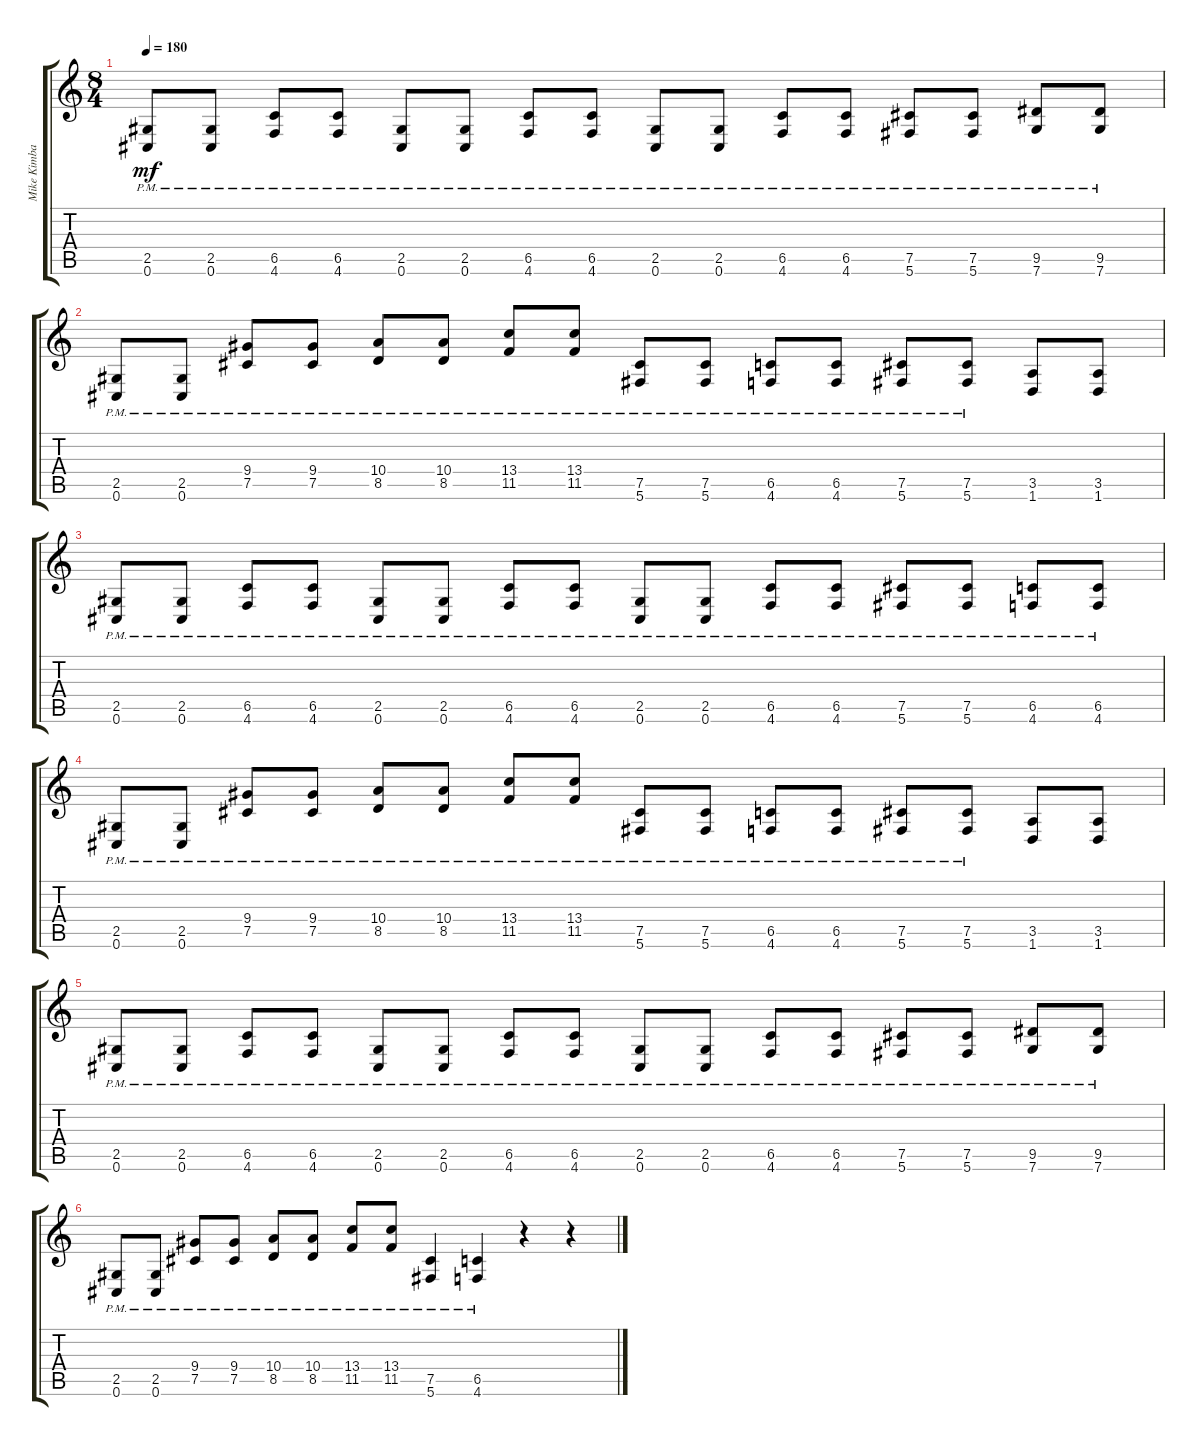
\track ("Mike Kimball" "Mike Kimba") {instrument distortionguitar}
\staff {score tabs}
\tuning (Db4 Ab3 E3 B2 Gb2 Db2) {hide}
\ts (8 4)
\tempo 180
\clef g2
\ks c
(2.5{pm} 0.6{pm}).8{dy mf} (2.5{pm} 0.6{pm}).8 (6.5{pm} 4.6{pm}).8 (6.5{pm} 4.6{pm}).8 (2.5{pm} 0.6{pm}).8 (2.5{pm} 0.6{pm}).8 (6.5{pm} 4.6{pm}).8 (6.5{pm} 4.6{pm}).8 (2.5{pm} 0.6{pm}).8 (2.5{pm} 0.6{pm}).8 (6.5{pm} 4.6{pm}).8 (6.5{pm} 4.6{pm}).8 (7.5{pm} 5.6{pm}).8 (7.5{pm} 5.6{pm}).8 (9.5{pm} 7.6{pm}).8 (9.5{pm} 7.6{pm}).8 |
(2.5{pm} 0.6{pm}).8 (2.5{pm} 0.6{pm}).8 (9.4{pm} 7.5{pm}).8 (9.4{pm} 7.5{pm}).8 (10.4{pm} 8.5{pm}).8 (10.4{pm} 8.5{pm}).8 (13.4{pm} 11.5{pm}).8 (13.4{pm} 11.5{pm}).8 (7.5{pm} 5.6{pm}).8 (7.5{pm} 5.6{pm}).8 (6.5{pm} 4.6{pm}).8 (6.5{pm} 4.6{pm}).8 (7.5{pm} 5.6{pm}).8 (7.5{pm} 5.6{pm}).8 (3.5 1.6).8 (3.5 1.6).8 |
(2.5{pm} 0.6{pm}).8 (2.5{pm} 0.6{pm}).8 (6.5{pm} 4.6{pm}).8 (6.5{pm} 4.6{pm}).8 (2.5{pm} 0.6{pm}).8 (2.5{pm} 0.6{pm}).8 (6.5{pm} 4.6{pm}).8 (6.5{pm} 4.6{pm}).8 (2.5{pm} 0.6{pm}).8 (2.5{pm} 0.6{pm}).8 (6.5{pm} 4.6{pm}).8 (6.5{pm} 4.6{pm}).8 (7.5{pm} 5.6{pm}).8 (7.5{pm} 5.6{pm}).8 (6.5{pm} 4.6{pm}).8 (6.5{pm} 4.6{pm}).8 |
(2.5{pm} 0.6{pm}).8 (2.5{pm} 0.6{pm}).8 (9.4{pm} 7.5{pm}).8 (9.4{pm} 7.5{pm}).8 (10.4{pm} 8.5{pm}).8 (10.4{pm} 8.5{pm}).8 (13.4{pm} 11.5{pm}).8 (13.4{pm} 11.5{pm}).8 (7.5{pm} 5.6{pm}).8 (7.5{pm} 5.6{pm}).8 (6.5{pm} 4.6{pm}).8 (6.5{pm} 4.6{pm}).8 (7.5{pm} 5.6{pm}).8 (7.5{pm} 5.6{pm}).8 (3.5 1.6).8 (3.5 1.6).8 |
(2.5{pm} 0.6{pm}).8 (2.5{pm} 0.6{pm}).8 (6.5{pm} 4.6{pm}).8 (6.5{pm} 4.6{pm}).8 (2.5{pm} 0.6{pm}).8 (2.5{pm} 0.6{pm}).8 (6.5{pm} 4.6{pm}).8 (6.5{pm} 4.6{pm}).8 (2.5{pm} 0.6{pm}).8 (2.5{pm} 0.6{pm}).8 (6.5{pm} 4.6{pm}).8 (6.5{pm} 4.6{pm}).8 (7.5{pm} 5.6{pm}).8 (7.5{pm} 5.6{pm}).8 (9.5{pm} 7.6{pm}).8 (9.5{pm} 7.6{pm}).8 |
(2.5{pm} 0.6{pm}).8 (2.5{pm} 0.6{pm}).8 (9.4{pm} 7.5{pm}).8 (9.4{pm} 7.5{pm}).8 (10.4{pm} 8.5{pm}).8 (10.4{pm} 8.5{pm}).8 (13.4{pm} 11.5{pm}).8 (13.4{pm} 11.5{pm}).8 (7.5{pm} 5.6{pm}).4 (6.5{pm} 4.6{pm}).4 r.4 r.4
